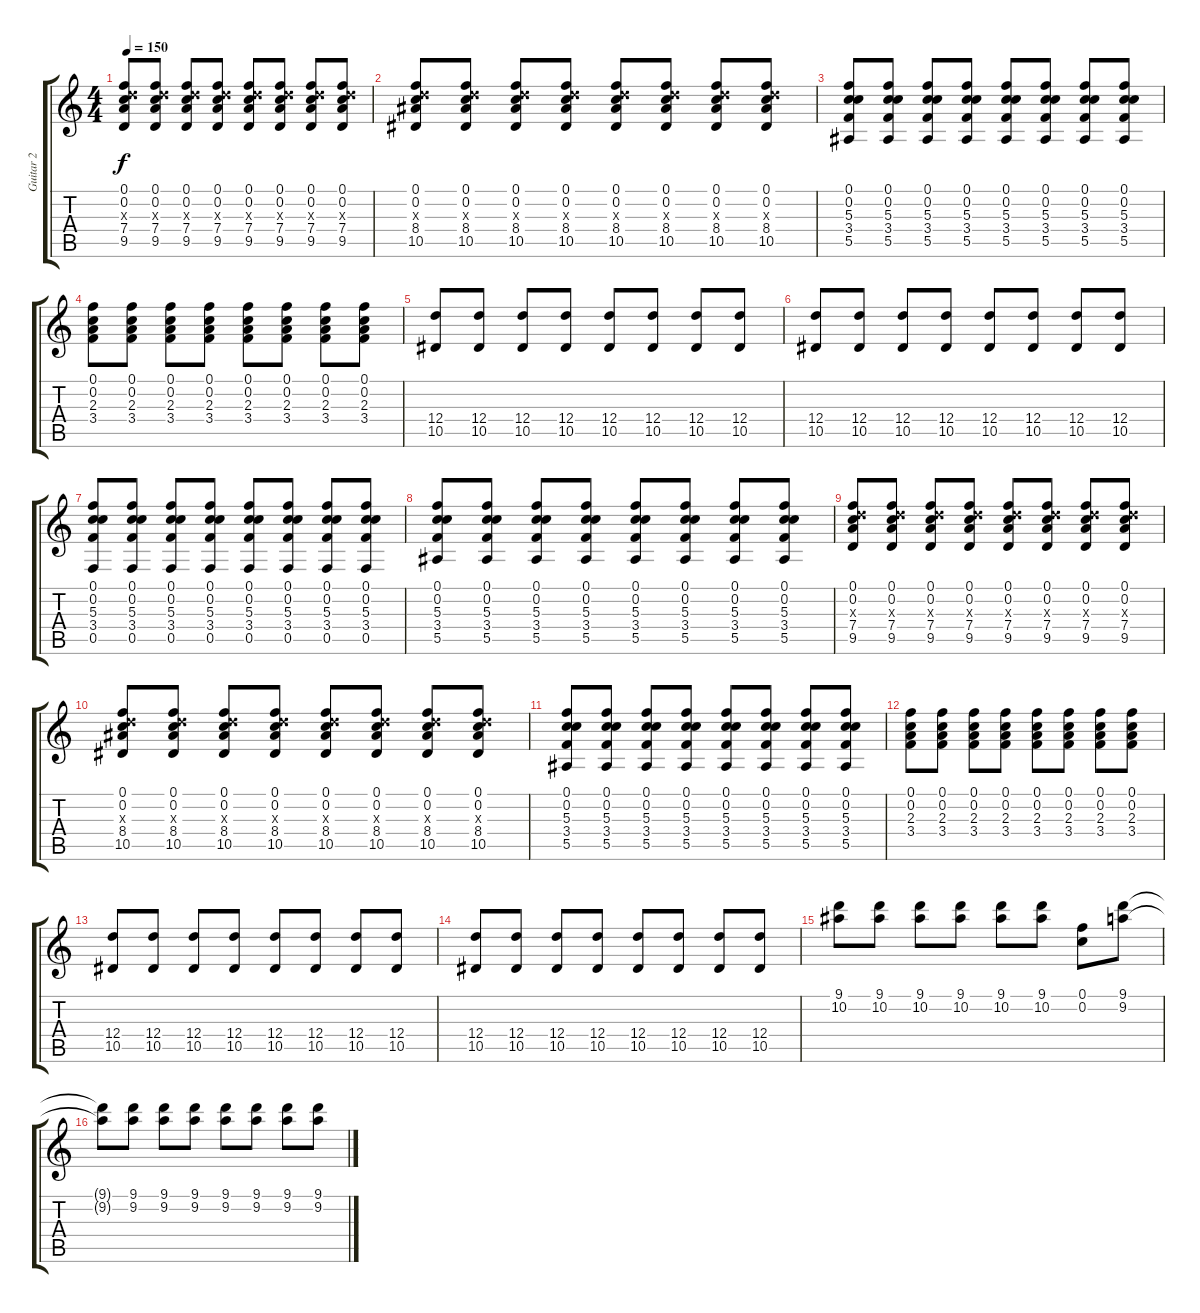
\track ("Guitar 2" "Guitar 2") {instrument overdrivenguitar}
\staff {score tabs}
\tuning (F4 C4 G3 D3 F2 C2) {hide}
\ts (4 4)
\tempo 150
\clef g2
\ks c
(0.1 0.2 7.3{x} 7.4 9.5).8{dy f} (0.1 0.2 7.3{x} 7.4 9.5).8 (0.1 0.2 7.3{x} 7.4 9.5).8 (0.1 0.2 7.3{x} 7.4 9.5).8 (0.1 0.2 7.3{x} 7.4 9.5).8 (0.1 0.2 7.3{x} 7.4 9.5).8 (0.1 0.2 7.3{x} 7.4 9.5).8 (0.1 0.2 7.3{x} 7.4 9.5).8 |
(0.1 0.2 7.3{x} 8.4 10.5).8 (0.1 0.2 7.3{x} 8.4 10.5).8 (0.1 0.2 7.3{x} 8.4 10.5).8 (0.1 0.2 7.3{x} 8.4 10.5).8 (0.1 0.2 7.3{x} 8.4 10.5).8 (0.1 0.2 7.3{x} 8.4 10.5).8 (0.1 0.2 7.3{x} 8.4 10.5).8 (0.1 0.2 7.3{x} 8.4 10.5).8 |
(0.1 0.2 5.3 3.4 5.5).8 (0.1 0.2 5.3 3.4 5.5).8 (0.1 0.2 5.3 3.4 5.5).8 (0.1 0.2 5.3 3.4 5.5).8 (0.1 0.2 5.3 3.4 5.5).8 (0.1 0.2 5.3 3.4 5.5).8 (0.1 0.2 5.3 3.4 5.5).8 (0.1 0.2 5.3 3.4 5.5).8 |
(0.1 0.2 2.3 3.4).8 (0.1 0.2 2.3 3.4).8 (0.1 0.2 2.3 3.4).8 (0.1 0.2 2.3 3.4).8 (0.1 0.2 2.3 3.4).8 (0.1 0.2 2.3 3.4).8 (0.1 0.2 2.3 3.4).8 (0.1 0.2 2.3 3.4).8 |
(12.4 10.5).8 (12.4 10.5).8 (12.4 10.5).8 (12.4 10.5).8 (12.4 10.5).8 (12.4 10.5).8 (12.4 10.5).8 (12.4 10.5).8 |
(12.4 10.5).8 (12.4 10.5).8 (12.4 10.5).8 (12.4 10.5).8 (12.4 10.5).8 (12.4 10.5).8 (12.4 10.5).8 (12.4 10.5).8 |
(0.1 0.2 5.3 3.4 0.5).8 (0.1 0.2 5.3 3.4 0.5).8 (0.1 0.2 5.3 3.4 0.5).8 (0.1 0.2 5.3 3.4 0.5).8 (0.1 0.2 5.3 3.4 0.5).8 (0.1 0.2 5.3 3.4 0.5).8 (0.1 0.2 5.3 3.4 0.5).8 (0.1 0.2 5.3 3.4 0.5).8 |
(0.1 0.2 5.3 3.4 5.5).8 (0.1 0.2 5.3 3.4 5.5).8 (0.1 0.2 5.3 3.4 5.5).8 (0.1 0.2 5.3 3.4 5.5).8 (0.1 0.2 5.3 3.4 5.5).8 (0.1 0.2 5.3 3.4 5.5).8 (0.1 0.2 5.3 3.4 5.5).8 (0.1 0.2 5.3 3.4 5.5).8 |
(0.1 0.2 7.3{x} 7.4 9.5).8 (0.1 0.2 7.3{x} 7.4 9.5).8 (0.1 0.2 7.3{x} 7.4 9.5).8 (0.1 0.2 7.3{x} 7.4 9.5).8 (0.1 0.2 7.3{x} 7.4 9.5).8 (0.1 0.2 7.3{x} 7.4 9.5).8 (0.1 0.2 7.3{x} 7.4 9.5).8 (0.1 0.2 7.3{x} 7.4 9.5).8 |
(0.1 0.2 7.3{x} 8.4 10.5).8 (0.1 0.2 7.3{x} 8.4 10.5).8 (0.1 0.2 7.3{x} 8.4 10.5).8 (0.1 0.2 7.3{x} 8.4 10.5).8 (0.1 0.2 7.3{x} 8.4 10.5).8 (0.1 0.2 7.3{x} 8.4 10.5).8 (0.1 0.2 7.3{x} 8.4 10.5).8 (0.1 0.2 7.3{x} 8.4 10.5).8 |
(0.1 0.2 5.3 3.4 5.5).8 (0.1 0.2 5.3 3.4 5.5).8 (0.1 0.2 5.3 3.4 5.5).8 (0.1 0.2 5.3 3.4 5.5).8 (0.1 0.2 5.3 3.4 5.5).8 (0.1 0.2 5.3 3.4 5.5).8 (0.1 0.2 5.3 3.4 5.5).8 (0.1 0.2 5.3 3.4 5.5).8 |
(0.1 0.2 2.3 3.4).8 (0.1 0.2 2.3 3.4).8 (0.1 0.2 2.3 3.4).8 (0.1 0.2 2.3 3.4).8 (0.1 0.2 2.3 3.4).8 (0.1 0.2 2.3 3.4).8 (0.1 0.2 2.3 3.4).8 (0.1 0.2 2.3 3.4).8 |
(12.4 10.5).8 (12.4 10.5).8 (12.4 10.5).8 (12.4 10.5).8 (12.4 10.5).8 (12.4 10.5).8 (12.4 10.5).8 (12.4 10.5).8 |
(12.4 10.5).8 (12.4 10.5).8 (12.4 10.5).8 (12.4 10.5).8 (12.4 10.5).8 (12.4 10.5).8 (12.4 10.5).8 (12.4 10.5).8 |
(9.1 10.2).8{instrument overdrivenguitar} (9.1 10.2).8 (9.1 10.2).8 (9.1 10.2).8 (9.1 10.2).8 (9.1 10.2).8 (0.1 0.2).8 (9.1 9.2).8 |
(9.1{t} 9.2{t}).8 (9.1 9.2).8 (9.1 9.2).8 (9.1 9.2).8 (9.1 9.2).8 (9.1 9.2).8 (9.1 9.2).8 (9.1 9.2).8
